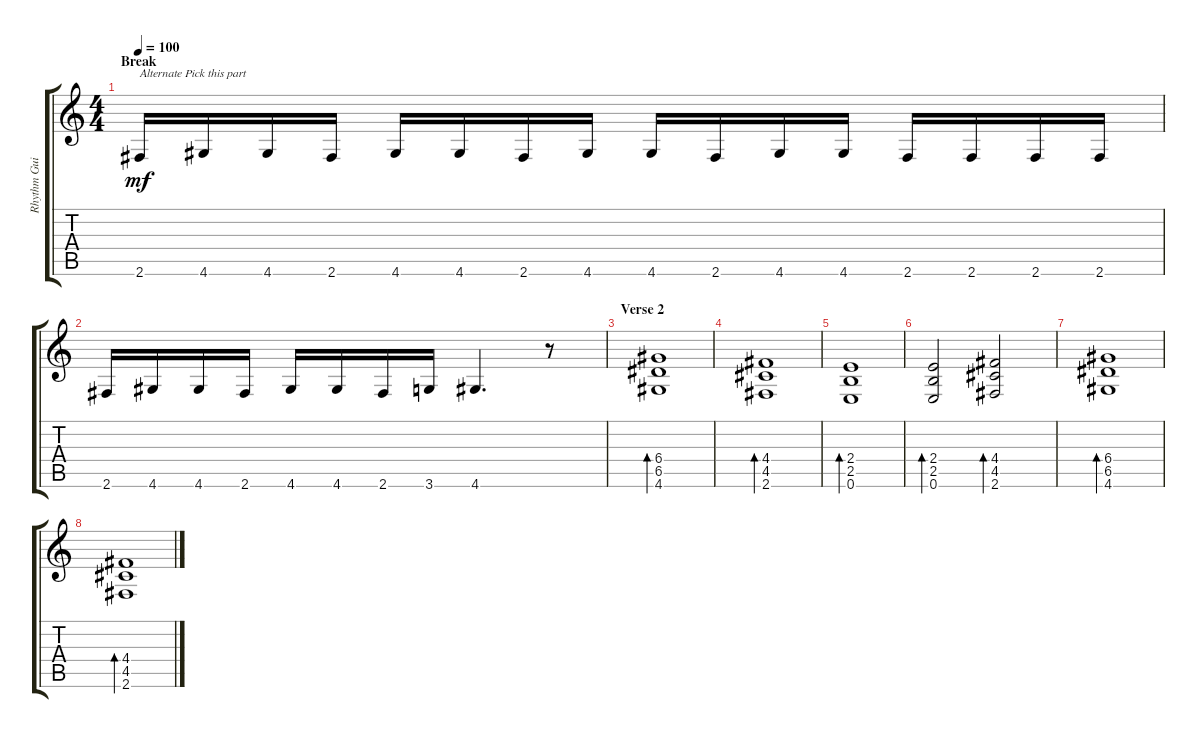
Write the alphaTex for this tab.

\track ("Rhythm Guitar" "Rhythm Gui") {instrument distortionguitar}
\staff {score tabs}
\tuning (E4 B3 G3 D3 A2 E2) {hide}
\ts (4 4)
\section ("" "Break")
\tempo 100
\clef g2
\ks c
2.6.16{txt "Alternate Pick this part" dy mf} 4.6.16 4.6.16 2.6.16 4.6.16 4.6.16 2.6.16 4.6.16 4.6.16 2.6.16 4.6.16 4.6.16 2.6.16 2.6.16 2.6.16 2.6.16 |
2.6.16 4.6.16 4.6.16 2.6.16 4.6.16 4.6.16 2.6.16 3.6.16 4.6.4{d} r.8 |
\section ("" "Verse 2")
(6.4 6.5 4.6).1{bd 30} |
(4.4 4.5 2.6).1{bd 30} |
(2.4 2.5 0.6).1{bd 30} |
(2.4 2.5 0.6).2{bd 30} (4.4 4.5 2.6).2{bd 30} |
(6.4 6.5 4.6).1{bd 30} |
(4.4 4.5 2.6).1{bd 30}
